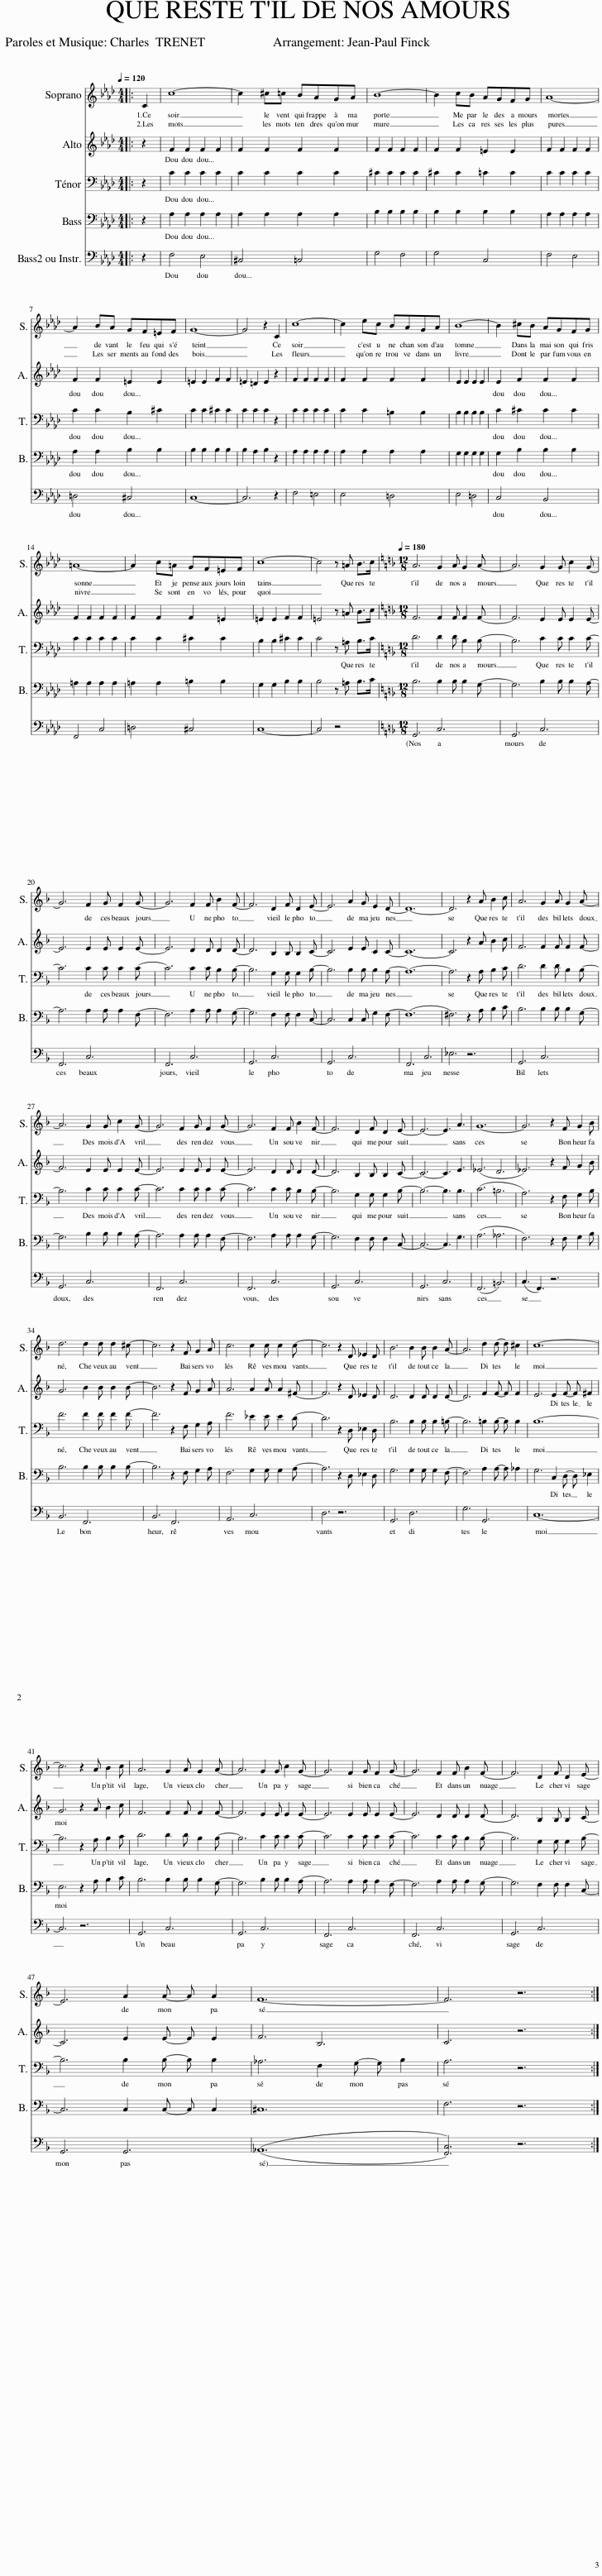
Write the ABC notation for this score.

X:1
%%score 1 2 3 4 5
L:1/8
Q:1/4=120
M:4/4
I:linebreak $
K:Ab
V:1 treble
V:2 treble
V:3 bass
V:4 bass
V:5 bass
V:1
|: C2 | c8- | c2 ^c=c BAGA | B8- | B2 cB AGFG | %5
 A8- |$ A2 BA GF=EF | G8- | G4 z2 C2 | c8- | %10
 c2 ec BAGA | B8- | B2 ^cB AGFG |$ =A8- | A2 c=A GF=EF | %15
 c8- | c4 z =A B>c |[K:F][M:12/8][Q:1/4=180] A6 G2 A G2 A- | A6 G2 G c2 G- |$ G6 F2 G F2 G- | %20
 G6 F2 F B2 F- | F6 D2 F D2 E- | E6 A2 G E2 D- | D12- | D6 z2 A B2 c | %25
 A6 G2 A G2 A- |$ A6 G2 G c2 G- | G6 F2 G F2 G- | G6 F2 F B2 F- | F6 D2 F D2 E- | %30
 E6- E3 A3 | G12- | G6 z2 F G2 B |$ d6 d2 d d2 ^c- | c6 z2 F G2 A | %35
 c6 c2 c c2 c- | c6 z2 D _E2 D | B6 B2 B B2 A- | A6 d2 d- d ^c2 | c12- |$ %40
 c6 z2 A B2 c | A6 G2 A G2 A- | A6 G2 G c2 G- | G6 F2 G F2 G- | G6 F2 F B2 F- | %45
 F6 D2 F D2 E- |$ E6 A2 A- A A2 | F12- | F6 z6 :| %49
V:2
|: z2 | F2 F2 F2 F2 | F2 F2 F2 F2 | F2 F2 F2 F2 | F2 F2 =E2 E2 | %5
 F2 F2 F2 F2 |$ F2 F2 =E2 E2 | =E2 E2 F2 F2 | =E2 =D2 E2 z2 | F2 F2 F2 F2 | %10
 F2 F2 F2 F2 | E2 E2 E2 E2 | E2 F2 F2 F2 |$ F2 F2 F2 F2 | F2 F2 F2 =E2 | %15
 =E2 E2 F2 F2 | =E4 z =A B>c |[K:F][M:12/8] F6 F2 F F2 F- | F6 E2 E E2 E- |$ E6 E2 E E2 E- | %20
 E6 D2 D D2 D- | D6 B,2 B, B,2 C- | C6 E2 E C2 C- | C12- | C6 z2 A B2 c | %25
 F6 F2 F F2 F- |$ F6 E2 E E2 E- | E6 E2 E E2 E- | E6 D2 D D2 D- | D6 B,2 B, B,2 C- | %30
 C6- C3 E3 | (_E6 D6 | _E6) z2 F G2 B |$ G6 B2 B B2 B- | B6 z2 F G2 A | %35
 A6 A2 A A2 ^F- | F6 z2 D _E2 D | D6 D2 D D2 D- | D6 F2 F- F F2 | E6 E2 F- F ^F2 |$ %40
 G6 z2 A B2 c | F6 F2 F F2 F- | F6 E2 E E2 E- | E6 E2 E E2 E- | E6 D2 D D2 D- | %45
 D6 B,2 B, B,2 C- |$ C6 E2 E- E E2 | F6 B,6 | C6 z6 :| %49
V:3
|: z2 | C2 C2 C2 C2 | C2 C2 C2 C2 | ^C2 C2 C2 C2 | ^C2 C2 =C2 C2 | %5
 C2 C2 C2 C2 |$ C2 C2 B,2 ^C2 | C2 C2 ^C2 C2 | C2 C2 C2 z2 | C2 C2 C2 C2 | %10
 C2 C2 =B,2 B,2 | B,2 B,2 B,2 B,2 | C2 ^C2 C2 C2 |$ C2 C2 C2 C2 | C2 C2 ^C2 C2 | %15
 B,2 B,2 ^C2 C2 | C4 z =A, B,>C |[K:F][M:12/8] D6 D2 D B,2 B,- | B,6 C2 C C2 C- |$ C6 C2 C C2 C- | %20
 C6 C2 C B,2 B,- | B,6 G,2 G, G,2 B,- | B,6 B,2 B, B,2 A,- | A,12- | A,6 z2 A, B,2 C | %25
 D6 D2 D B,2 B,- |$ B,6 C2 C C2 C- | C6 C2 C C2 C- | C6 C2 C B,2 B,- | B,6 G,2 G, G,2 B,- | %30
 B,6- B,3 B,3 | (C6 =B,6 | A,6) z2 F, G,2 B, |$ F6 F2 F F2 F- | F6 z2 F, G,2 A, | %35
 F6 _E2 E E2 D- | D6 z2 D, _E,2 D, | B,6 B,2 B, B,2 =B,- | B,6 =B,2 B,- B, B,2 | B,12- |$ %40
 B,6 z2 A, B,2 C | D6 D2 D B,2 B,- | B,6 C2 C C2 C- | C6 C2 C C2 C- | C6 C2 C B,2 B,- | %45
 B,6 G,2 G, G,2 B,- |$ B,6 B,2 B,- B, B,2 | _A,6 F,2 G,- G, B,2 | A,6 z6 :| %49
V:4
|: z2 | A,2 A,2 A,2 A,2 | A,2 A,2 A,2 A,2 | B,2 B,2 B,2 B,2 | B,2 B,2 B,2 B,2 | %5
 A,2 A,2 A,2 A,2 |$ A,2 A,2 B,2 B,2 | B,2 B,2 B,2 B,2 | B,2 A,2 B,2 z2 | A,2 A,2 A,2 A,2 | %10
 A,2 A,2 A,2 A,2 | G,2 G,2 G,2 G,2 | G,2 B,2 B,2 B,2 |$ =A,2 A,2 A,2 A,2 | =A,2 A,2 =B,2 B,2 | %15
 G,2 G,2 B,2 B,2 | B,4 z =A, B,>C |[K:F][M:12/8] B,6 B,2 B, B,2 G,- | G,6 B,2 B, B,2 A,- |$ A,6 A,2 A, A,2 F,- | %20
 F,6 A,2 A, A,2 G,- | G,6 F,2 F, F,2 C,- | C,6 C,2 C, G,2 F,- | (F,12 | ^F,6) z2 A, B,2 C | %25
 B,6 B,2 B, B,2 G,- |$ G,6 B,2 B, B,2 A,- | A,6 A,2 A, A,2 F,- | F,6 A,2 A, A,2 G,- | G,6 F,2 F, F,2 C,- | %30
 C,6- C,3 G,3 | (A,6 _A,6 | F,6) z2 F, G,2 B, |$ B,6 B,2 B, B,2 B,- | B,6 z2 F, G,2 A, | %35
 F,6 G,2 G, G,2 A,- | A,6 z2 D, _E,2 D, | G,6 G,2 G, G,2 F,- | F,6 A,2 A,- A, _A,2 | G,6 C,2 D,- D, _E,2 |$ %40
 E,6 z2 A, B,2 C | B,6 B,2 B, B,2 G,- | G,6 B,2 B, B,2 A,- | A,6 A,2 A, A,2 F,- | F,6 A,2 A, A,2 G,- | %45
 G,6 F,2 F, F,2 C,- |$ C,6 C,2 C,- C, C,2 | ^C,12 | F,6 z6 :| %49
V:5
|: z2 | F,4 E,4 | ^C,4 =C,4 | G,4 F,4 | G,4 C,4 | %5
 F,4 E,4 |$ =D,4 ^C,4 | C,8- | C,6 z2 | F,4 =E,4 | %10
 E,4 =D,4 | E,4 =D,4 | C,4 B,,4 |$ F,,4 C,4 | =D,4 ^C,4 | %15
 C,8- | C,4 z4 |[K:F][M:12/8] G,,6 C,6 | G,,6 C,6 |$ F,,6 C,6 | %20
 F,,6 C,6 | G,,6 C,6 | G,,6 C,6 | F,,6 C,6 | _E,6 z6 | %25
 G,,6 C,6 |$ G,,6 C,6 | F,,6 C,6 | F,,6 C,6 | G,,6 C,6 | %30
 G,,6 C,6 | (F,,6 =B,,6) | (C,3 F,,3) z6 |$ B,,6 F,,6 | B,,6 F,,6 | %35
 A,,6 C,6 | D,6 z6 | G,,6 D,6 | G,6 G,,6 | C,12- |$ %40
 C,6 z6 | G,,6 C,6 | G,,6 C,6 | F,,6 C,6 | F,,6 C,6 | %45
 G,,6 C,6 |$ G,,6 G,,6 | ((_A,,12 | [F,,C,]6)) z6 :| %49
